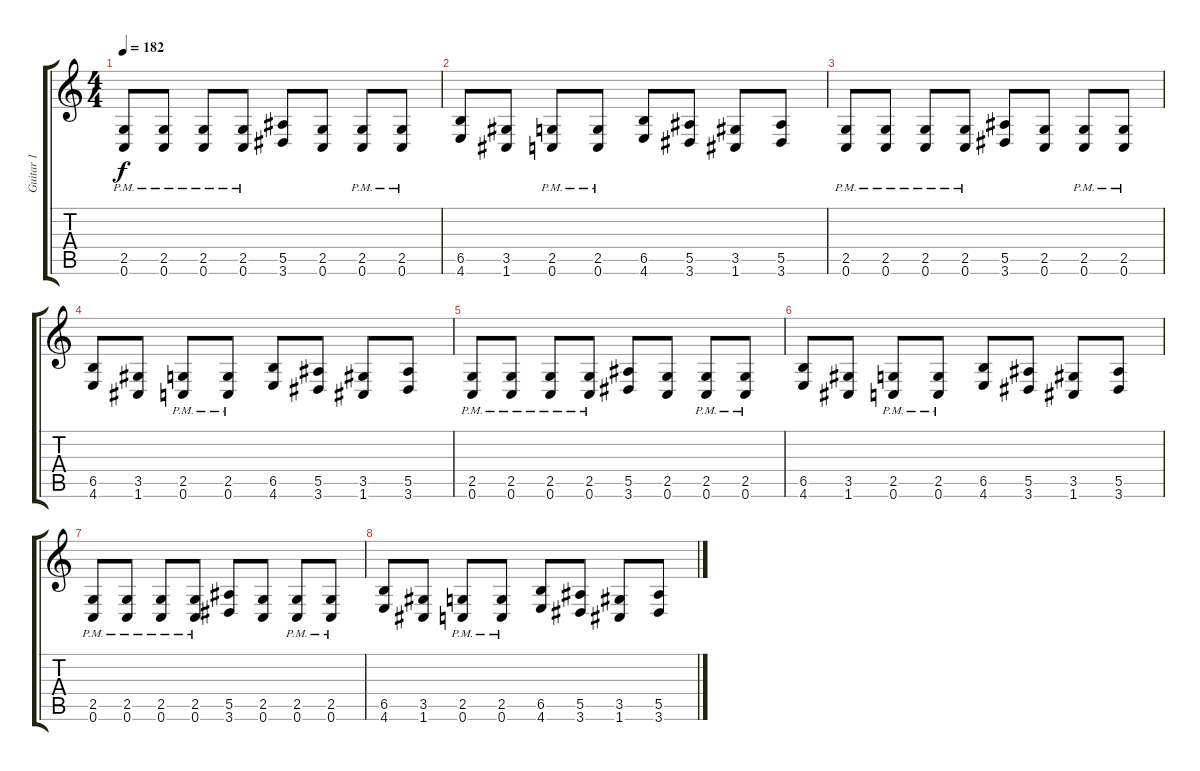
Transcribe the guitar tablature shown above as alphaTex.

\track ("Guitar 1" "Guitar 1") {instrument distortionguitar}
\staff {score tabs}
\tuning (C4 G3 Eb3 Bb2 F2 C2) {hide}
\ts (4 4)
\tempo 182
\clef g2
\ks c
(2.5{pm} 0.6{pm}).8{dy f} (2.5{pm} 0.6{pm}).8 (2.5{pm} 0.6{pm}).8 (2.5{pm} 0.6{pm}).8 (5.5 3.6).8 (2.5 0.6).8 (2.5{pm} 0.6{pm}).8 (2.5{pm} 0.6{pm}).8 |
(6.5 4.6).8 (3.5 1.6).8 (2.5{pm} 0.6{pm}).8 (2.5{pm} 0.6{pm}).8 (6.5 4.6).8 (5.5 3.6).8 (3.5 1.6).8 (5.5 3.6).8 |
(2.5{pm} 0.6{pm}).8 (2.5{pm} 0.6{pm}).8 (2.5{pm} 0.6{pm}).8 (2.5{pm} 0.6{pm}).8 (5.5 3.6).8 (2.5 0.6).8 (2.5{pm} 0.6{pm}).8 (2.5{pm} 0.6{pm}).8 |
(6.5 4.6).8 (3.5 1.6).8 (2.5{pm} 0.6{pm}).8 (2.5{pm} 0.6{pm}).8 (6.5 4.6).8 (5.5 3.6).8 (3.5 1.6).8 (5.5 3.6).8 |
(2.5{pm} 0.6{pm}).8 (2.5{pm} 0.6{pm}).8 (2.5{pm} 0.6{pm}).8 (2.5{pm} 0.6{pm}).8 (5.5 3.6).8 (2.5 0.6).8 (2.5{pm} 0.6{pm}).8 (2.5{pm} 0.6{pm}).8 |
(6.5 4.6).8 (3.5 1.6).8 (2.5{pm} 0.6{pm}).8 (2.5{pm} 0.6{pm}).8 (6.5 4.6).8 (5.5 3.6).8 (3.5 1.6).8 (5.5 3.6).8 |
(2.5{pm} 0.6{pm}).8 (2.5{pm} 0.6{pm}).8 (2.5{pm} 0.6{pm}).8 (2.5{pm} 0.6{pm}).8 (5.5 3.6).8 (2.5 0.6).8 (2.5{pm} 0.6{pm}).8 (2.5{pm} 0.6{pm}).8 |
(6.5 4.6).8 (3.5 1.6).8 (2.5{pm} 0.6{pm}).8 (2.5{pm} 0.6{pm}).8 (6.5 4.6).8 (5.5 3.6).8 (3.5 1.6).8 (5.5 3.6).8
